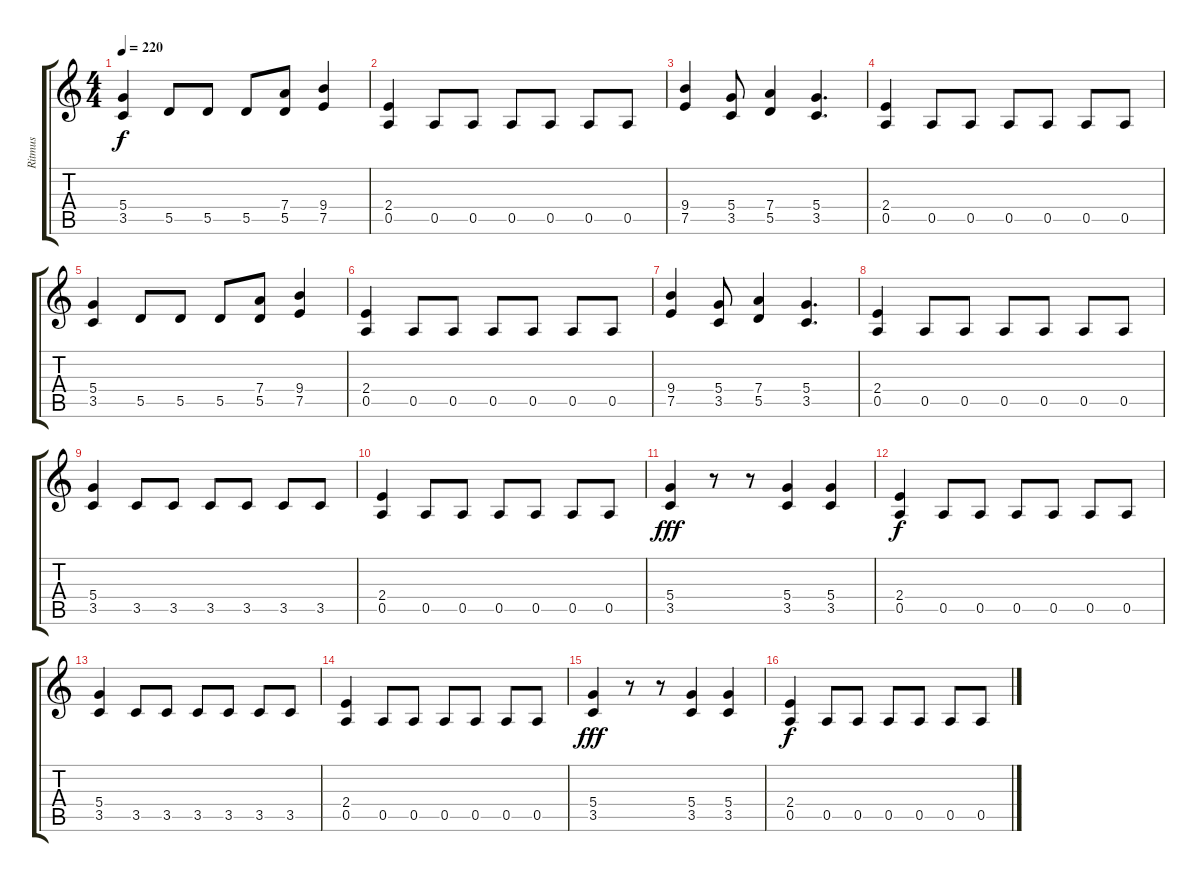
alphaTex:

\track ("Ritmus" "Ritmus") {instrument electricguitarjazz}
\staff {score tabs}
\tuning (E4 B3 G3 D3 A2 E2) {hide}
\ts (4 4)
\tempo 220
\clef g2
\ks c
(5.4 3.5).4{dy f} 5.5.8 5.5.8 5.5.8 (7.4 5.5).8 (9.4 7.5).4 |
(2.4 0.5).4 0.5.8 0.5.8 0.5.8 0.5.8 0.5.8 0.5.8 |
(9.4 7.5).4 (5.4 3.5).8 (7.4 5.5).4 (5.4 3.5).4{d} |
(2.4 0.5).4 0.5.8 0.5.8 0.5.8 0.5.8 0.5.8 0.5.8 |
(5.4 3.5).4 5.5.8 5.5.8 5.5.8 (7.4 5.5).8 (9.4 7.5).4 |
(2.4 0.5).4 0.5.8 0.5.8 0.5.8 0.5.8 0.5.8 0.5.8 |
(9.4 7.5).4 (5.4 3.5).8 (7.4 5.5).4 (5.4 3.5).4{d} |
(2.4 0.5).4 0.5.8 0.5.8 0.5.8 0.5.8 0.5.8 0.5.8 |
(5.4 3.5).4 3.5.8 3.5.8 3.5.8 3.5.8 3.5.8 3.5.8 |
(2.4 0.5).4 0.5.8 0.5.8 0.5.8 0.5.8 0.5.8 0.5.8 |
(5.4 3.5).4{dy fff} r.8 r.8 (5.4 3.5).4 (5.4 3.5).4 |
(2.4 0.5).4{dy f} 0.5.8 0.5.8 0.5.8 0.5.8 0.5.8 0.5.8 |
(5.4 3.5).4 3.5.8 3.5.8 3.5.8 3.5.8 3.5.8 3.5.8 |
(2.4 0.5).4 0.5.8 0.5.8 0.5.8 0.5.8 0.5.8 0.5.8 |
(5.4 3.5).4{dy fff} r.8 r.8 (5.4 3.5).4 (5.4 3.5).4 |
(2.4 0.5).4{dy f} 0.5.8 0.5.8 0.5.8 0.5.8 0.5.8 0.5.8
